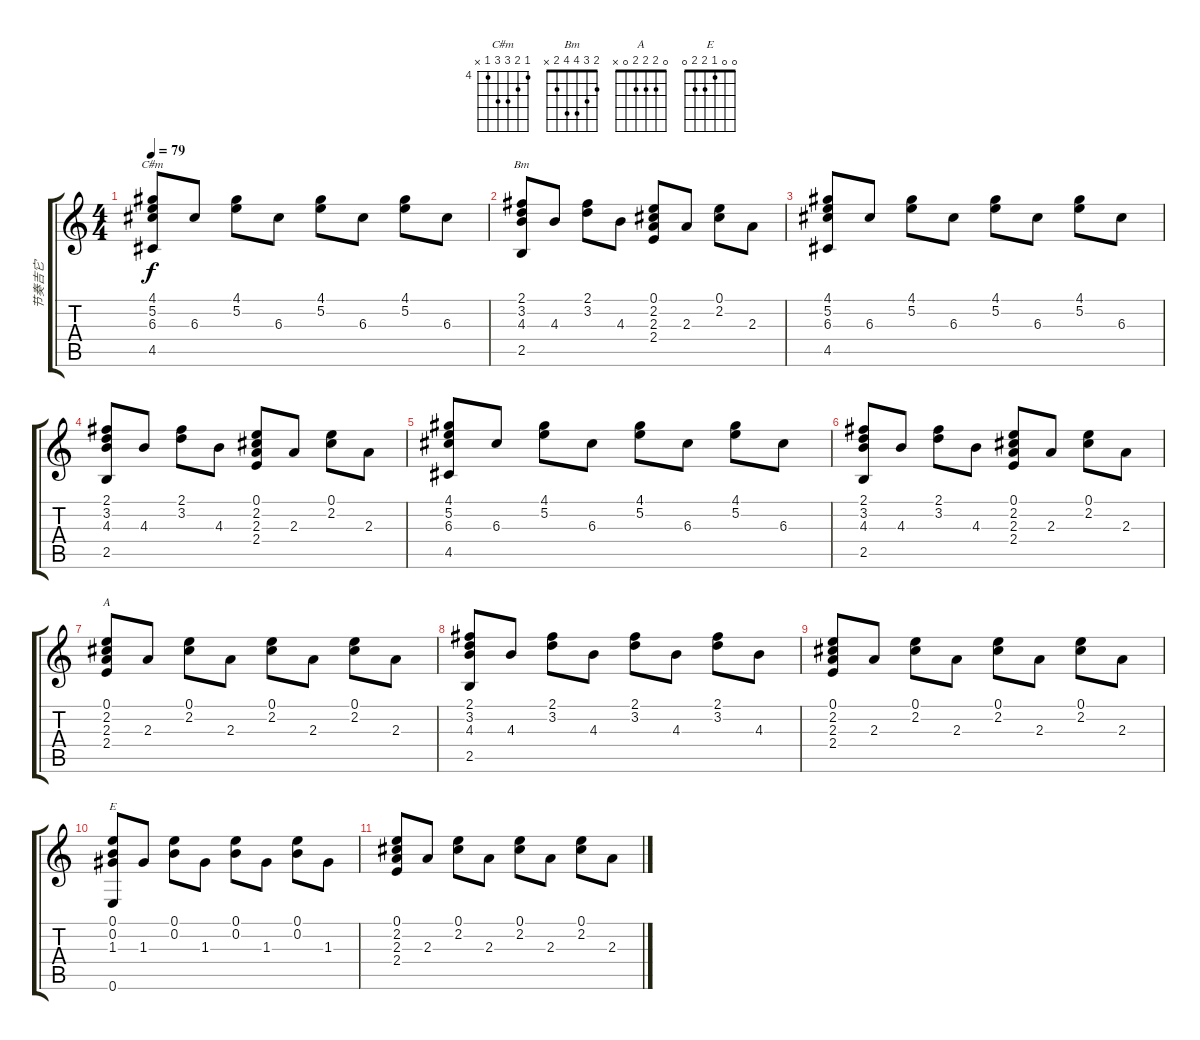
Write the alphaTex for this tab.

\track ("节奏吉它" "节奏吉它") {instrument acousticguitarnylon}
\staff {score tabs}
\tuning (E4 B3 G3 D3 A2 E2) {hide}
\chord ("C#m" 4 5 6 6 4 x) {firstfret 4}
\chord ("Bm" 2 3 4 4 2 x)
\chord ("A" 0 2 2 2 0 x)
\chord ("E" 0 0 1 2 2 0)
\ts (4 4)
\tempo 79
\clef g2
\ks c
(4.1 5.2 6.3 4.5).8{ch "C#m" dy f} 6.3.8 (4.1 5.2).8 6.3.8 (4.1 5.2).8 6.3.8 (4.1 5.2).8 6.3.8 |
(2.1 3.2 4.3 2.5).8{ch "Bm"} 4.3.8 (2.1 3.2).8 4.3.8 (0.1 2.2 2.3 2.4).8 2.3.8 (0.1 2.2).8 2.3.8 |
(4.1 5.2 6.3 4.5).8 6.3.8 (4.1 5.2).8 6.3.8 (4.1 5.2).8 6.3.8 (4.1 5.2).8 6.3.8 |
(2.1 3.2 4.3 2.5).8 4.3.8 (2.1 3.2).8 4.3.8 (0.1 2.2 2.3 2.4).8 2.3.8 (0.1 2.2).8 2.3.8 |
(4.1 5.2 6.3 4.5).8 6.3.8 (4.1 5.2).8 6.3.8 (4.1 5.2).8 6.3.8 (4.1 5.2).8 6.3.8 |
(2.1 3.2 4.3 2.5).8 4.3.8 (2.1 3.2).8 4.3.8 (0.1 2.2 2.3 2.4).8 2.3.8 (0.1 2.2).8 2.3.8 |
(0.1 2.2 2.3 2.4).8{ch "A"} 2.3.8 (0.1 2.2).8 2.3.8 (0.1 2.2).8 2.3.8 (0.1 2.2).8 2.3.8 |
(2.1 3.2 4.3 2.5).8 4.3.8 (2.1 3.2).8 4.3.8 (2.1 3.2).8 4.3.8 (2.1 3.2).8 4.3.8 |
(0.1 2.2 2.3 2.4).8 2.3.8 (0.1 2.2).8 2.3.8 (0.1 2.2).8 2.3.8 (0.1 2.2).8 2.3.8 |
(0.1 0.2 1.3 0.6).8{ch "E"} 1.3.8 (0.1 0.2).8 1.3.8 (0.1 0.2).8 1.3.8 (0.1 0.2).8 1.3.8 |
(0.1 2.2 2.3 2.4).8 2.3.8 (0.1 2.2).8 2.3.8 (0.1 2.2).8 2.3.8 (0.1 2.2).8 2.3.8
